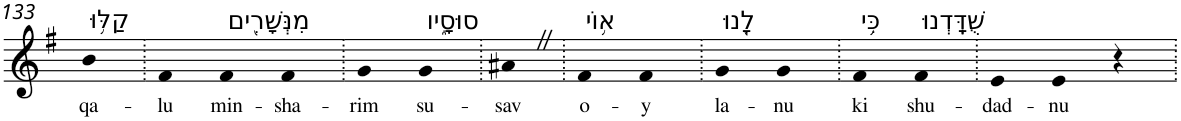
**kern	**text
*part1	*part1
*staff1	*staff1
*I"Piano	*
*I'Pno	*
!!LO:PB:g=z
*clefG2	*
*k[f#]	*
*G:	*
=133	=133
!LO:TX:a:t=קַלּ֥וּ	!
!	!LO:LY:b
4b	qa-
=134.	=134.
!	!LO:LY:b
4f#	-lu
!LO:TX:a:t=מִנְּשָׁרִ֖ים	!
!	!LO:LY:b
4f#	min-
!	!LO:LY:b
4f#	-sha-
=135.	=135.
!	!LO:LY:b
4g	-rim
!LO:TX:a:t=סוּסָ֑יו	!
!	!LO:LY:b
4g	su-
=136.	=136.
!	!LO:LY:b
4a#XZ	-sav
=137.	=137.
!LO:TX:a:t=א֥וֹי	!
!	!LO:LY:b
4f#	o-
!	!LO:LY:b
4f#	-y
=138.	=138.
!LO:TX:a:t=לָ֖נוּ	!
!	!LO:LY:b
4g	la-
!	!LO:LY:b
4g	-nu
=139.	=139.
!LO:TX:a:t=כִּ֥י	!
!	!LO:LY:b
4f#	ki
!LO:TX:a:t=שֻׁדָּֽדְנוּ	!
!	!LO:LY:b
4f#	shu-
=140.	=140.
!	!LO:LY:b
4e	-dad-
!	!LO:LY:b
4e	-nu
4r	.
=.	=.
*-	*-
